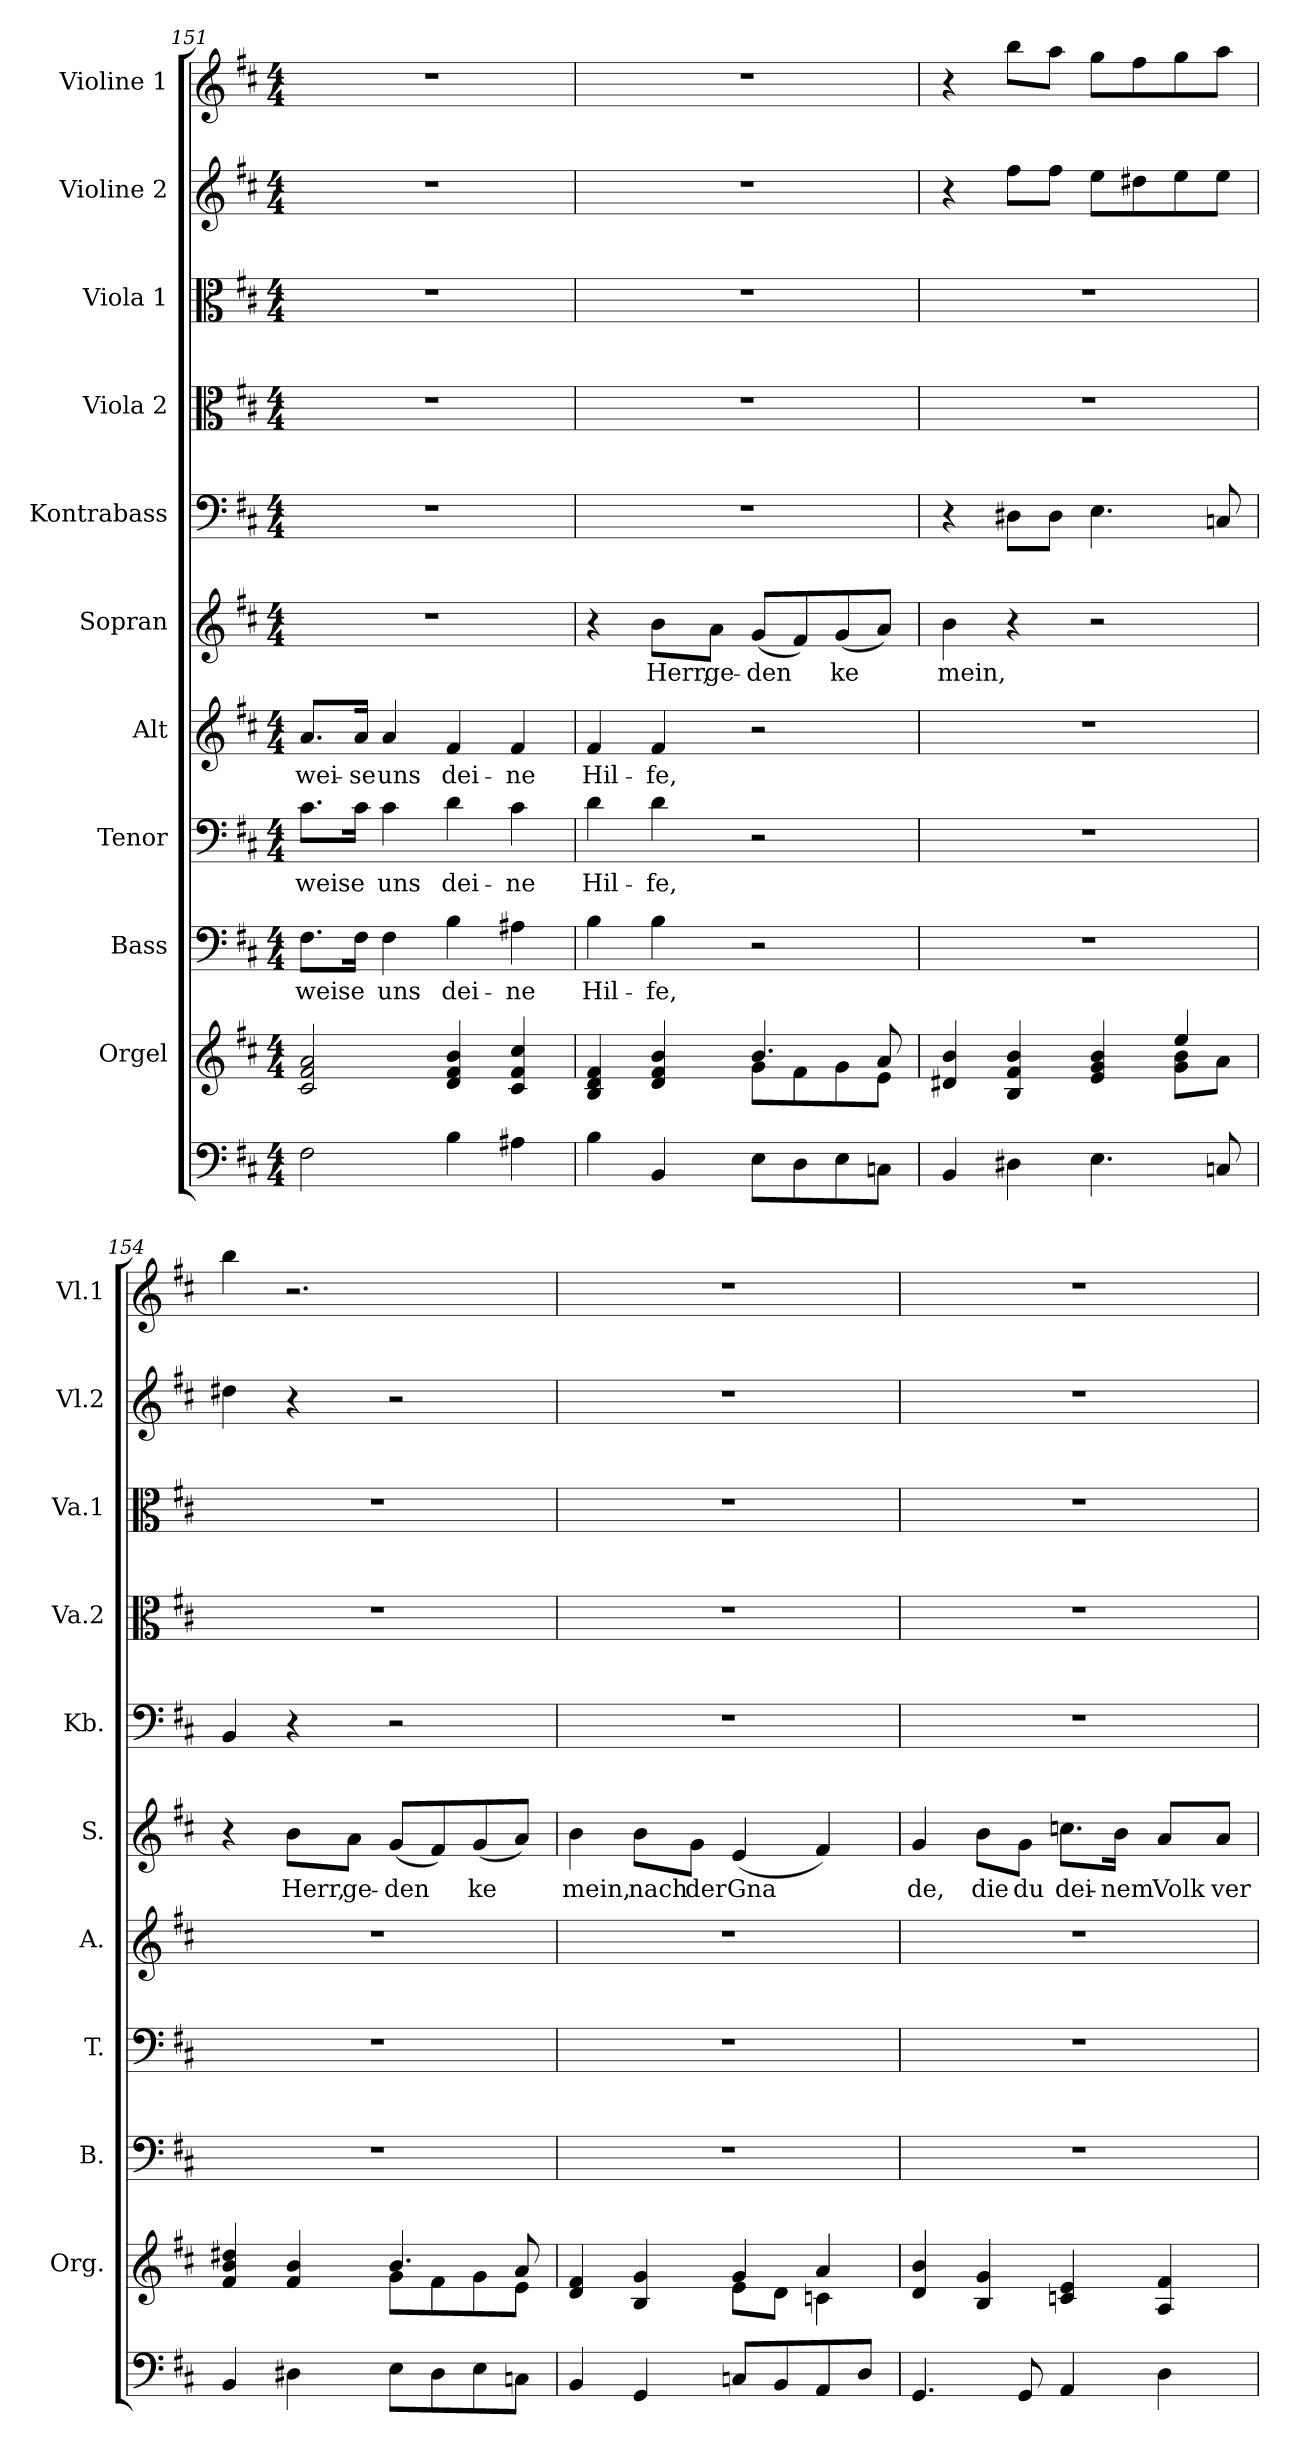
**kern	**kern	**kern	**text	**kern	**text	**kern	**text	**kern	**text	**kern	**kern	**kern	**kern	**kern
*part11	*part10	*part9	*part9	*part8	*part8	*part7	*part7	*part6	*part6	*part5	*part4	*part3	*part2	*part1
*staff11	*staff10	*staff9	*staff9	*staff8	*staff8	*staff7	*staff7	*staff6	*staff6	*staff5	*staff4	*staff3	*staff2	*staff1
*	*I"Orgel	*I"Bass	*	*I"Tenor	*	*I"Alt	*	*I"Sopran	*	*I"Kontrabass	*I"Viola 2	*I"Viola 1	*I"Violine 2	*I"Violine 1
*	*I'Org.	*I'B.	*	*I'T.	*	*I'A.	*	*I'S.	*	*I'Kb.	*I'Va.2	*I'Va.1	*I'Vl.2	*I'Vl.1
*clefF4	*clefG2	*clefF4	*	*clefF4	*	*clefG2	*	*clefG2	*	*clefF4	*clefC3	*clefC3	*clefG2	*clefG2
*k[f#c#]	*k[f#c#]	*k[f#c#]	*	*k[f#c#]	*	*k[f#c#]	*	*k[f#c#]	*	*k[f#c#]	*k[f#c#]	*k[f#c#]	*k[f#c#]	*k[f#c#]
*D:	*D:	*D:	*	*D:	*	*D:	*	*D:	*	*D:	*D:	*D:	*D:	*D:
*M4/4	*M4/4	*M4/4	*	*M4/4	*	*M4/4	*	*M4/4	*	*M4/4	*M4/4	*M4/4	*M4/4	*M4/4
=151	=151	=151	=151	=151	=151	=151	=151	=151	=151	=151	=151	=151	=151	=151
!	!	!	!LO:LY:b	!	!LO:LY:b	!	!LO:LY:b	!	!	!	!	!	!	!
2F#\	2c#/ 2f#/ 2a/	8.F#\L	-wei­se	8.c#\L	-wei­se	8.a/L	-wei-	1r	.	1r	1r	1r	1r	1r
!	!	!	!	!	!	!	!LO:LY:b	!	!	!	!	!	!	!
.	.	16F#\Jk	.	16c#\Jk	.	16a/Jk	-se	.	.	.	.	.	.	.
!	!	!	!LO:LY:b	!	!LO:LY:b	!	!LO:LY:b	!	!	!	!	!	!	!
.	.	4F#\	uns	4c#\	uns	4a/	uns	.	.	.	.	.	.	.
!	!	!	!LO:LY:b	!	!LO:LY:b	!	!LO:LY:b	!	!	!	!	!	!	!
4B\	4d/ 4f#/ 4b/	4B\	dei-	4d\	dei-	4f#/	dei-	.	.	.	.	.	.	.
!	!	!	!LO:LY:b	!	!LO:LY:b	!	!LO:LY:b	!	!	!	!	!	!	!
4A#X\	4c#/ 4f#/ 4cc#/	4A#X\	-ne	4c#\	-ne	4f#/	-ne	.	.	.	.	.	.	.
=152	=152	=152	=152	=152	=152	=152	=152	=152	=152	=152	=152	=152	=152	=152
*	*^	*	*	*	*	*	*	*	*	*	*	*	*	*
!	!	!	!	!LO:LY:b	!	!LO:LY:b	!	!LO:LY:b	!	!	!	!	!	!	!
4B\	4B/ 4d/ 4f#/	2ryy	4B\	Hil-	4d\	Hil-	4f#/	Hil-	4r	.	1r	1r	1r	1r	1r
!	!	!	!	!LO:LY:b	!	!LO:LY:b	!	!LO:LY:b	!	!LO:LY:b	!	!	!	!	!
4BB/	4d/ 4f#/ 4b/	.	4B\	-fe,­	4d\	-fe,	4f#/	-fe,	8b\L	Herr,	.	.	.	.	.
!	!	!	!	!	!	!	!	!	!	!LO:LY:b	!	!	!	!	!
.	.	.	.	.	.	.	.	.	8a\J	ge-	.	.	.	.	.
!	!	!	!	!	!	!	!	!	!	!LO:LY:b	!	!	!	!	!
8E\L	4.b/	8g\L	2r	.	2r	.	2r	.	(<8g/L	-den	.	.	.	.	.
8D\	.	8f#\	.	.	.	.	.	.	8f#/)	.	.	.	.	.	.
!	!	!	!	!	!	!	!	!	!	!LO:LY:b	!	!	!	!	!
8E\	.	8g\	.	.	.	.	.	.	(<8g/	ke	.	.	.	.	.
8Cn\J	8a/	8e\J	.	.	.	.	.	.	8a/J)	.	.	.	.	.	.
!!LO:PB:g=z
=153	=153	=153	=153	=153	=153	=153	=153	=153	=153	=153	=153	=153	=153	=153	=153
!	!	!	!	!	!	!	!	!	!	!LO:LY:b	!	!	!	!	!
4BB/	4d#X/ 4b/	2.ryy	1r	.	1r	.	1r	.	4b\	mein,	4r	1r	1r	4r	4r
4D#X\	4B/ 4f#/ 4b/	.	.	.	.	.	.	.	4r	.	8D#X\L	.	.	8ff#\L	8bb\L
.	.	.	.	.	.	.	.	.	.	.	8D#\J	.	.	8ff#\J	8aa\J
4.E\	4e/ 4g/ 4b/	.	.	.	.	.	.	.	2r	.	4.E\	.	.	8ee\L	8gg\L
.	.	.	.	.	.	.	.	.	.	.	.	.	.	8dd#X\	8ff#\
.	8g\ 8b\L	4ee/	.	.	.	.	.	.	.	.	.	.	.	8ee\	8gg\
8Cn/	8a\J	.	.	.	.	.	.	.	.	.	8Cn/	.	.	8ee\J	8aa\J
=154	=154	=154	=154	=154	=154	=154	=154	=154	=154	=154	=154	=154	=154	=154	=154
4BB/	4f#/ 4b/ 4dd#X/	2ryy	1r	.	1r	.	1r	.	4r	.	4BB/	1r	1r	4dd#X\	4bb\
!	!	!	!	!	!	!	!	!	!	!LO:LY:b	!	!	!	!	!
4D#X\	4f#/ 4b/	.	.	.	.	.	.	.	8b\L	Herr,	4r	.	.	4r	2.r
!	!	!	!	!	!	!	!	!	!	!LO:LY:b	!	!	!	!	!
.	.	.	.	.	.	.	.	.	8a\J	ge-	.	.	.	.	.
!	!	!	!	!	!	!	!	!	!	!LO:LY:b	!	!	!	!	!
8E\L	4.b/	8g\L	.	.	.	.	.	.	(<8g/L	-den	2r	.	.	2r	.
8D#\	.	8f#\	.	.	.	.	.	.	8f#/)	.	.	.	.	.	.
!	!	!	!	!	!	!	!	!	!	!LO:LY:b	!	!	!	!	!
8E\	.	8g\	.	.	.	.	.	.	(<8g/	ke	.	.	.	.	.
8Cn\J	8a/	8e\J	.	.	.	.	.	.	8a/J)	.	.	.	.	.	.
=155	=155	=155	=155	=155	=155	=155	=155	=155	=155	=155	=155	=155	=155	=155	=155
!	!	!	!	!	!	!	!	!	!	!LO:LY:b	!	!	!	!	!
4BB/	4d/ 4f#/	2ryy	1r	.	1r	.	1r	.	4b\	mein,	1r	1r	1r	1r	1r
!	!	!	!	!	!	!	!	!	!	!LO:LY:b	!	!	!	!	!
4GG/	4B/ 4g/	.	.	.	.	.	.	.	8b\L	nach	.	.	.	.	.
!	!	!	!	!	!	!	!	!	!	!LO:LY:b	!	!	!	!	!
.	.	.	.	.	.	.	.	.	8g\J	der	.	.	.	.	.
!	!	!	!	!	!	!	!	!	!	!LO:LY:b	!	!	!	!	!
8Cn/L	4g/	8e\L	.	.	.	.	.	.	(<4e/	Gna	.	.	.	.	.
8BB/	.	8d\J	.	.	.	.	.	.	.	.	.	.	.	.	.
8AA/	4a/	4cn\	.	.	.	.	.	.	4f#/)	.	.	.	.	.	.
8D/J	.	.	.	.	.	.	.	.	.	.	.	.	.	.	.
*	*v	*v	*	*	*	*	*	*	*	*	*	*	*	*	*
!!LO:PB:g=z
=156	=156	=156	=156	=156	=156	=156	=156	=156	=156	=156	=156	=156	=156	=156
!	!	!	!	!	!	!	!	!	!LO:LY:b	!	!	!	!	!
4.GG/	4d/ 4b/	1r	.	1r	.	1r	.	4g/	de,	1r	1r	1r	1r	1r
!	!	!	!	!	!	!	!	!	!LO:LY:b	!	!	!	!	!
.	4B/ 4g/	.	.	.	.	.	.	8b\L	die	.	.	.	.	.
!	!	!	!	!	!	!	!	!	!LO:LY:b	!	!	!	!	!
8GG/	.	.	.	.	.	.	.	8g\J	du	.	.	.	.	.
!	!	!	!	!	!	!	!	!	!LO:LY:b	!	!	!	!	!
4AA/	4cn/ 4e/	.	.	.	.	.	.	8.ccn\L	dei-	.	.	.	.	.
!	!	!	!	!	!	!	!	!	!LO:LY:b	!	!	!	!	!
.	.	.	.	.	.	.	.	16b\Jk	-nem	.	.	.	.	.
!	!	!	!	!	!	!	!	!	!LO:LY:b	!	!	!	!	!
4D\	4A/ 4f#/	.	.	.	.	.	.	8a/L	Volk	.	.	.	.	.
!	!	!	!	!	!	!	!	!	!LO:LY:b	!	!	!	!	!
.	.	.	.	.	.	.	.	8a/J	ver-	.	.	.	.	.
=	=	=	=	=	=	=	=	=	=	=	=	=	=	=
*-	*-	*-	*-	*-	*-	*-	*-	*-	*-	*-	*-	*-	*-	*-
